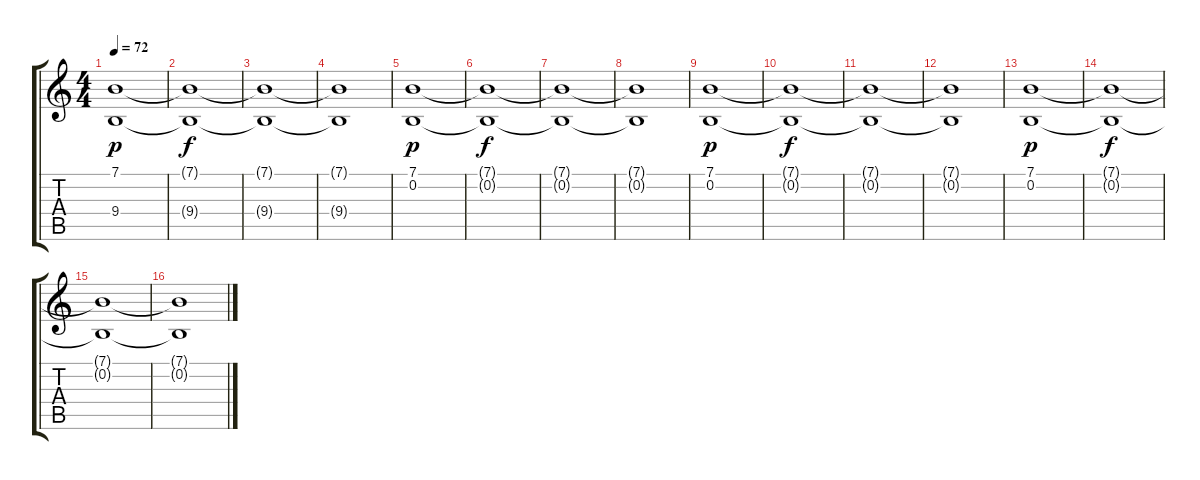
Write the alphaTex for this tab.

\track "" {instrument synthstrings1}
\staff {score tabs}
\tuning (E4 B3 G3 D3 A2 E2) {hide}
\ts (4 4)
\tempo 72
\clef g2
\ks c
(7.1 9.4).1{dy p} |
(7.1{t} 9.4{t}).1{dy f} |
(7.1{t} 9.4{t}).1 |
(7.1{t} 9.4{t}).1 |
(7.1 0.2).1{dy p} |
(7.1{t} 0.2{t}).1{dy f} |
(7.1{t} 0.2{t}).1 |
(7.1{t} 0.2{t}).1 |
(7.1 0.2).1{dy p} |
(7.1{t} 0.2{t}).1{dy f} |
(7.1{t} 0.2{t}).1 |
(7.1{t} 0.2{t}).1 |
(7.1 0.2).1{dy p} |
(7.1{t} 0.2{t}).1{dy f} |
(7.1{t} 0.2{t}).1 |
(7.1{t} 0.2{t}).1
